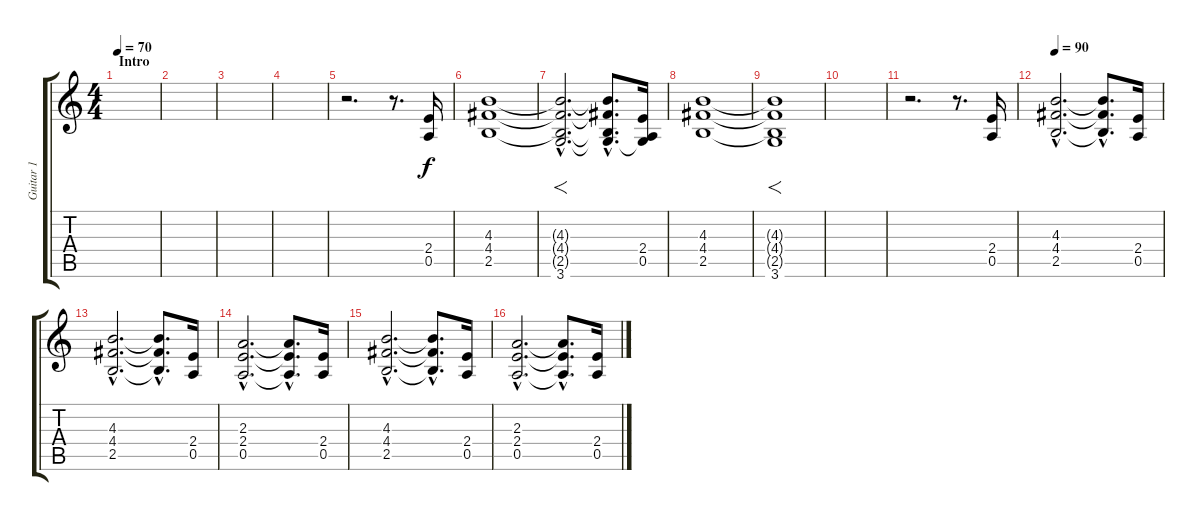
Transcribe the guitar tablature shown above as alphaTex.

\track ("Guitar 1 " "Guitar 1 ") {instrument overdrivenguitar}
\staff {score tabs}
\tuning (E4 B3 G3 D3 A2 E2) {hide}
\ts (4 4)
\section ("" "Intro")
\tempo 70
\clef g2
\ks c
|
|
|
|
r.2{d} r.8{d} (2.4 0.5).16 |
(4.3 4.4 2.5).1 |
(4.3{hac t} 4.4{hac t} 2.5{hac t} 3.6{hac}).2{f d} (4.3{hac t} 4.4{hac t} 2.5{hac t} 3.6{hac t}).8{d} (2.4 0.5 3.6{t}).16 |
(4.3 4.4 2.5).1 |
(4.3{t} 4.4{t} 2.5{t} 3.6).1{f} |
|
r.2{d} r.8{d} (2.4 0.5).16 |
\tempo 90
(4.3{hac} 4.4{hac} 2.5{hac}).2{d} (4.3{hac t} 4.4{hac t} 2.5{hac t}).8{d} (2.4 0.5).16 |
(4.3{hac} 4.4{hac} 2.5{hac}).2{d} (4.3{hac t} 4.4{hac t} 2.5{hac t}).8{d} (2.4 0.5).16 |
(2.3{hac} 2.4{hac} 0.5{hac}).2{d} (2.3{hac t} 2.4{hac t} 0.5{hac t}).8{d} (2.4 0.5).16 |
(4.3{hac} 4.4{hac} 2.5{hac}).2{d} (4.3{hac t} 4.4{hac t} 2.5{hac t}).8{d} (2.4 0.5).16 |
(2.3{hac} 2.4{hac} 0.5{hac}).2{d} (2.3{hac t} 2.4{hac t} 0.5{hac t}).8{d} (2.4 0.5).16
